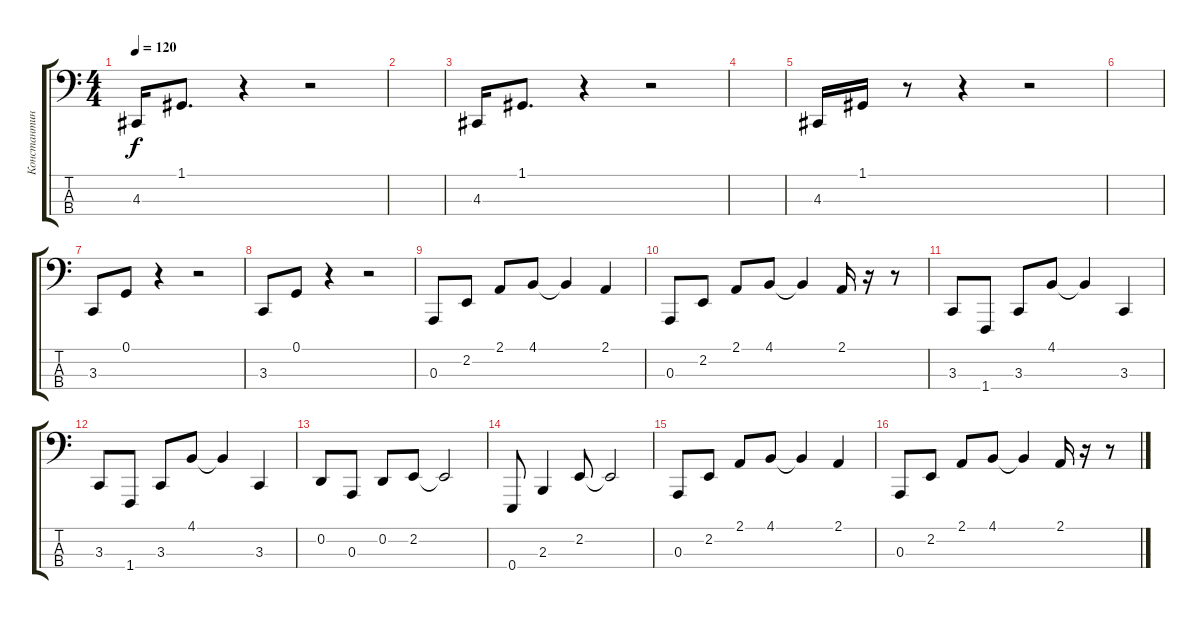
\track ("Константин Бекрев" "Константин") {instrument acousticgrandpiano}
\staff {score tabs}
\tuning (G2 D2 A1 E1) {hide}
\ts (4 4)
\tempo 120
\clef f4
\ks c
4.3.16{dy f} 1.1.8{d} r.4 r.2 |
|
4.3.16 1.1.8{d} r.4 r.2 |
|
4.3.16 1.1.16 r.8 r.4 r.2 |
|
3.3.8 0.1.8 r.4 r.2 |
3.3.8 0.1.8 r.4 r.2 |
0.3.8 2.2.8 2.1.8 4.1.8 4.1{t}.4 2.1.4 |
0.3.8 2.2.8 2.1.8 4.1.8 4.1{t}.4 2.1.16 r.16 r.8 |
3.3.8 1.4.8 3.3.8 4.1.8 4.1{t}.4 3.3.4 |
3.3.8 1.4.8 3.3.8 4.1.8 4.1{t}.4 3.3.4 |
0.2.8 0.3.8 0.2.8 2.2.8 2.2{t}.2 |
0.4.8 2.3.4 2.2.8 2.2{t}.2 |
0.3.8 2.2.8 2.1.8 4.1.8 4.1{t}.4 2.1.4 |
0.3.8 2.2.8 2.1.8 4.1.8 4.1{t}.4 2.1.16 r.16 r.8
